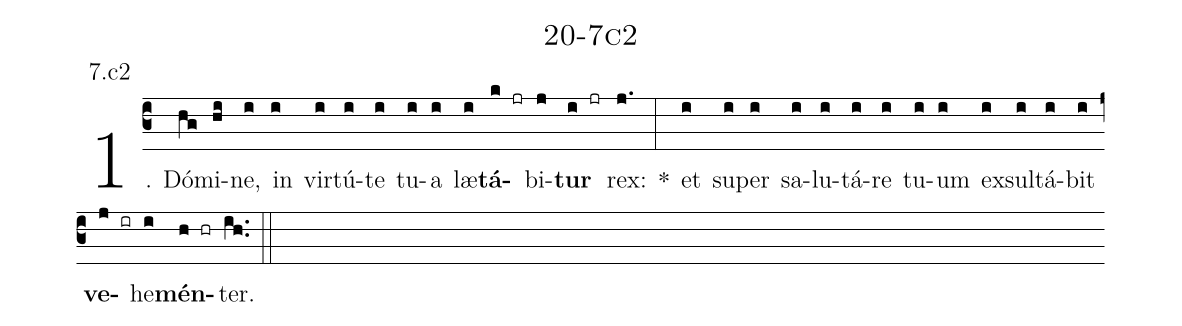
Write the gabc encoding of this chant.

name: 20-7c2;
annotation: 7.c2;
%%
(c3)1. Dó(hg)mi(hi)ne,(i) in(i) vir(i)tú(i)te(i) tu(i)a(i) læ(i)<b>tá</b>(k jr)bi(j)<b>tur</b>(i jr) rex:(j.) *(:) et(i) su(i)per(i) sa(i)lu(i)tá(i)re(i) tu(i)um(i) ex(i)sul(i)tá(i)bit(i) <b>ve</b>(j ir)he(i)<b>mén</b>(h hr)ter.(ih..) (::)
